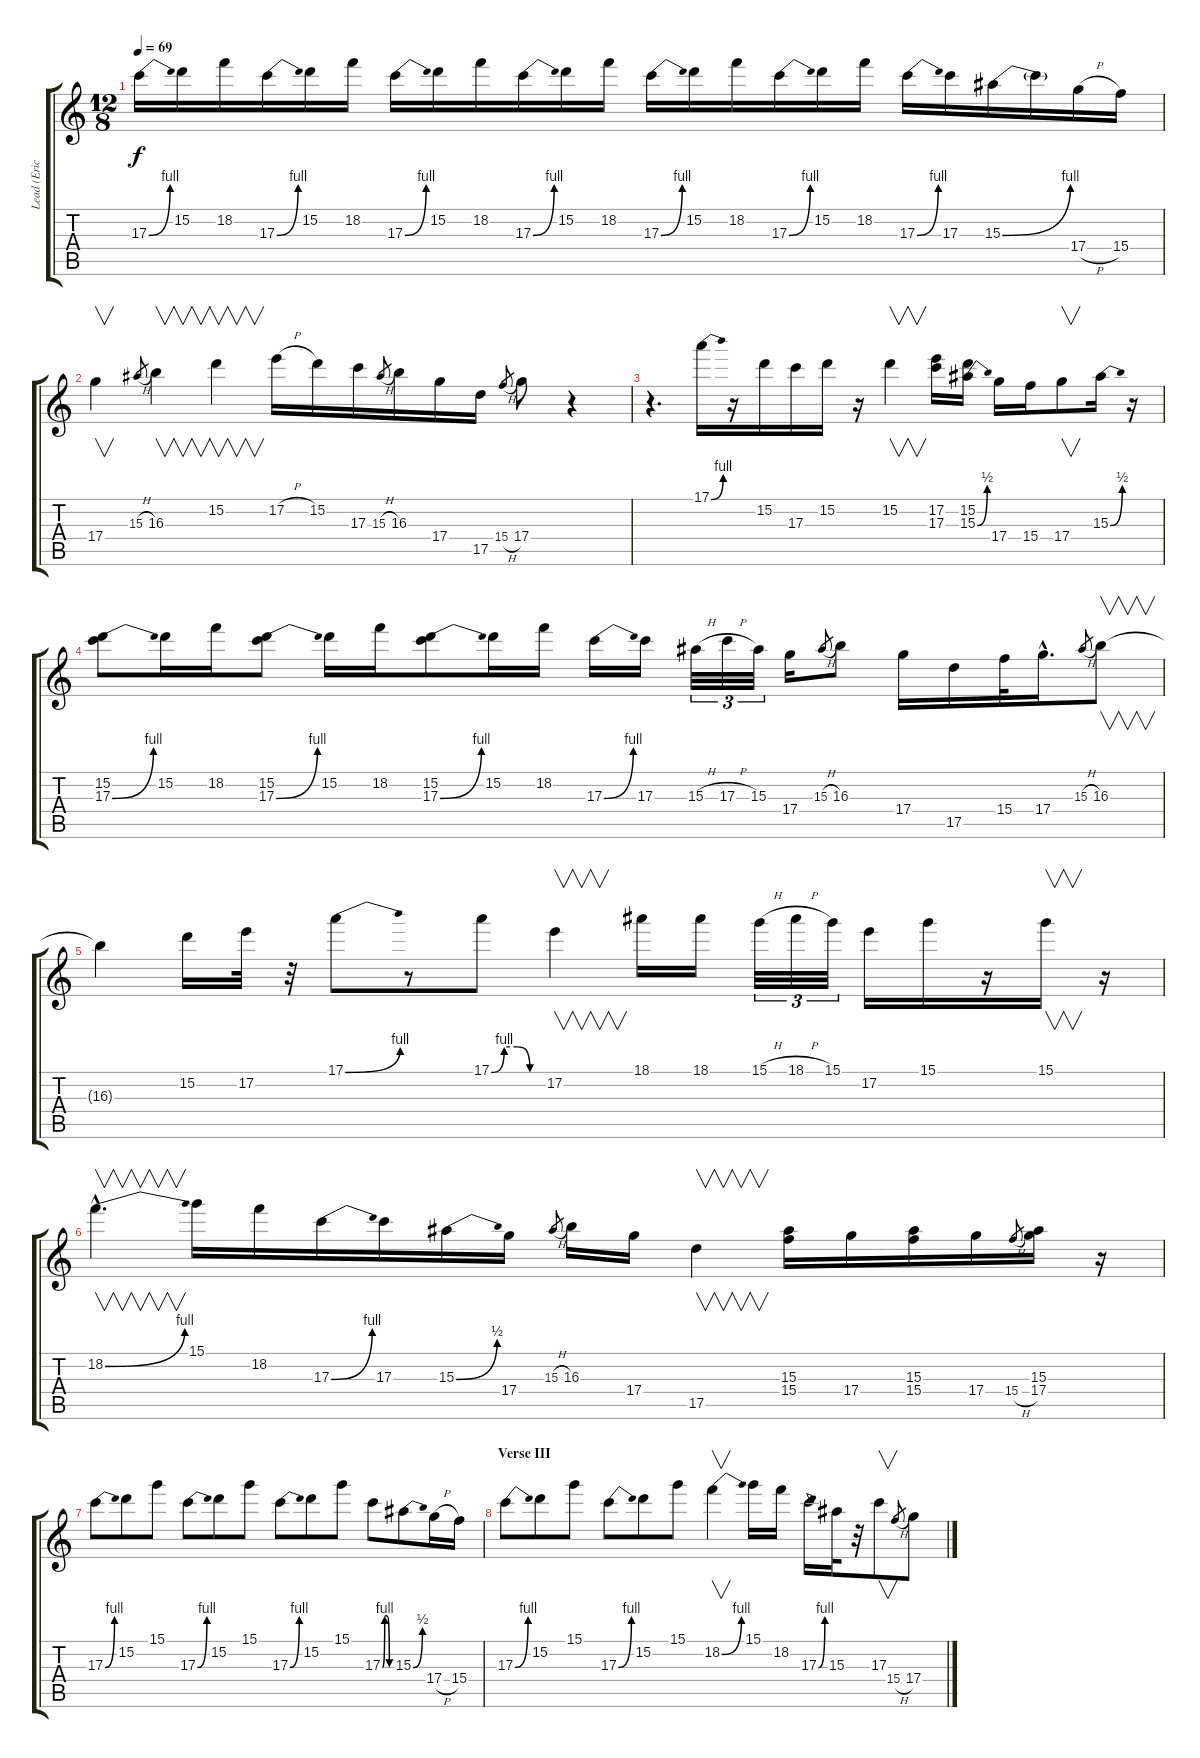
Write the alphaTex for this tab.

\track ("Lead (Eric Clapton)" "Lead (Eric") {instrument overdrivenguitar}
\staff {score tabs}
\tuning (E4 B3 G3 D3 A2 E2) {hide}
\ts (12 8)
\tempo 69
\clef g2
\ks c
17.3{be (bend 0 0 60 4)}.16{dy f} 15.2.16 18.2.16 17.3{be (bend 0 0 60 4)}.16 15.2.16 18.2.16 17.3{be (bend 0 0 60 4)}.16 15.2.16 18.2.16 17.3{be (bend 0 0 60 4)}.16 15.2.16 18.2.16 17.3{be (bend 0 0 60 4)}.16 15.2.16 18.2.16 17.3{be (bend 0 0 60 4)}.16 15.2.16 18.2.16 17.3{be (bend 0 0 60 4)}.16 17.3.16 15.3{be (bend 0 0 60 4)}.16 15.3{t}.16 17.4{h}.16 15.4.16 |
17.4.4{v} 15.3{h}.8{gr} 16.3.4{v} 15.2.4{v} 17.2{h}.16 15.2.16 17.3.16 15.3{h}.8{gr} 16.3.16 17.4.16 17.5.16 15.4{h}.8{gr} 17.4.8 r.4 |
r.4{d} 17.1{be (bend 0 0 60 4)}.16 r.16 15.2.16 17.3.16 15.2.16 r.16 15.2.4{v} (17.2 17.3).16 (15.2 15.3{be (bend 0 0 60 2)}).16 17.4.16 15.4.16 17.4.8{v} 15.3{be (bend 0 0 60 2)}.16 r.16 |
(15.2 17.3{be (bend 0 0 60 4)}).8 15.2.16 18.2.16 (15.2 17.3{be (bend 0 0 60 4)}).8 15.2.16 18.2.16 (15.2 17.3{be (bend 0 0 60 4)}).8 15.2.16 18.2.16 17.3{be (bend 0 0 60 4)}.16 17.3.16 15.3{h}.32{tu (3 2)} 17.3{h}.32{tu (3 2)} 15.3.32{tu (3 2)} 17.4.16 15.3{h}.8{gr} 16.3.8 17.4.16 17.5.16 15.4.32 17.4{hac}.16{d} 15.3{h}.8{gr} 16.3.8{v} |
16.3{t}.4 15.2.16 17.2.32 r.32 17.1{be (bend 0 0 60 4)}.8 r.8 17.1{be (custom 0 0 15 4 30 4 45 0 60 0)}.8 17.2.4{v} 18.1.16 18.1.16 15.1{h}.32{tu (3 2)} 18.1{h}.32{tu (3 2)} 15.1.32{tu (3 2)} 17.2.16 15.1.16 r.16 15.1.16{v} r.16 |
18.2{be (bend 0 0 60 4) hac}.4{v d} 15.1.16 18.2.16 17.3{be (bend 0 0 60 4)}.16 17.3.16 15.3{be (bend 0 0 60 2)}.16 17.4.16 15.3{h}.8{gr} 16.3.16 17.4.16 17.5.4{v} (15.3 15.4).16 17.4.16 (15.3 15.4).16 17.4.16 15.4{h}.8{gr} (15.3 17.4).16 r.16 |
17.3{be (bend 0 0 60 4)}.8 15.2.8 15.1.8 17.3{be (bend 0 0 60 4)}.8 15.2.8 15.1.8 17.3{be (bend 0 0 60 4)}.8 15.2.8 15.1.8 17.3{be (custom 0 0 15 4 30 4 45 0 60 0)}.8 15.3{be (bend 0 0 60 2)}.8 17.4{h}.16 15.4.16 |
\section ("" "Verse III")
17.3{be (bend 0 0 60 4)}.8 15.2.8 15.1.8 17.3{be (bend 0 0 60 4)}.8 15.2.8 15.1.8 18.2{be (bend 0 0 60 4)}.4{v} 15.1.16 18.2.16 17.3{be (bend 0 0 60 4)}.16 15.3.32 r.32 17.3.8{v} 15.4{h}.8{gr} 17.4.8
